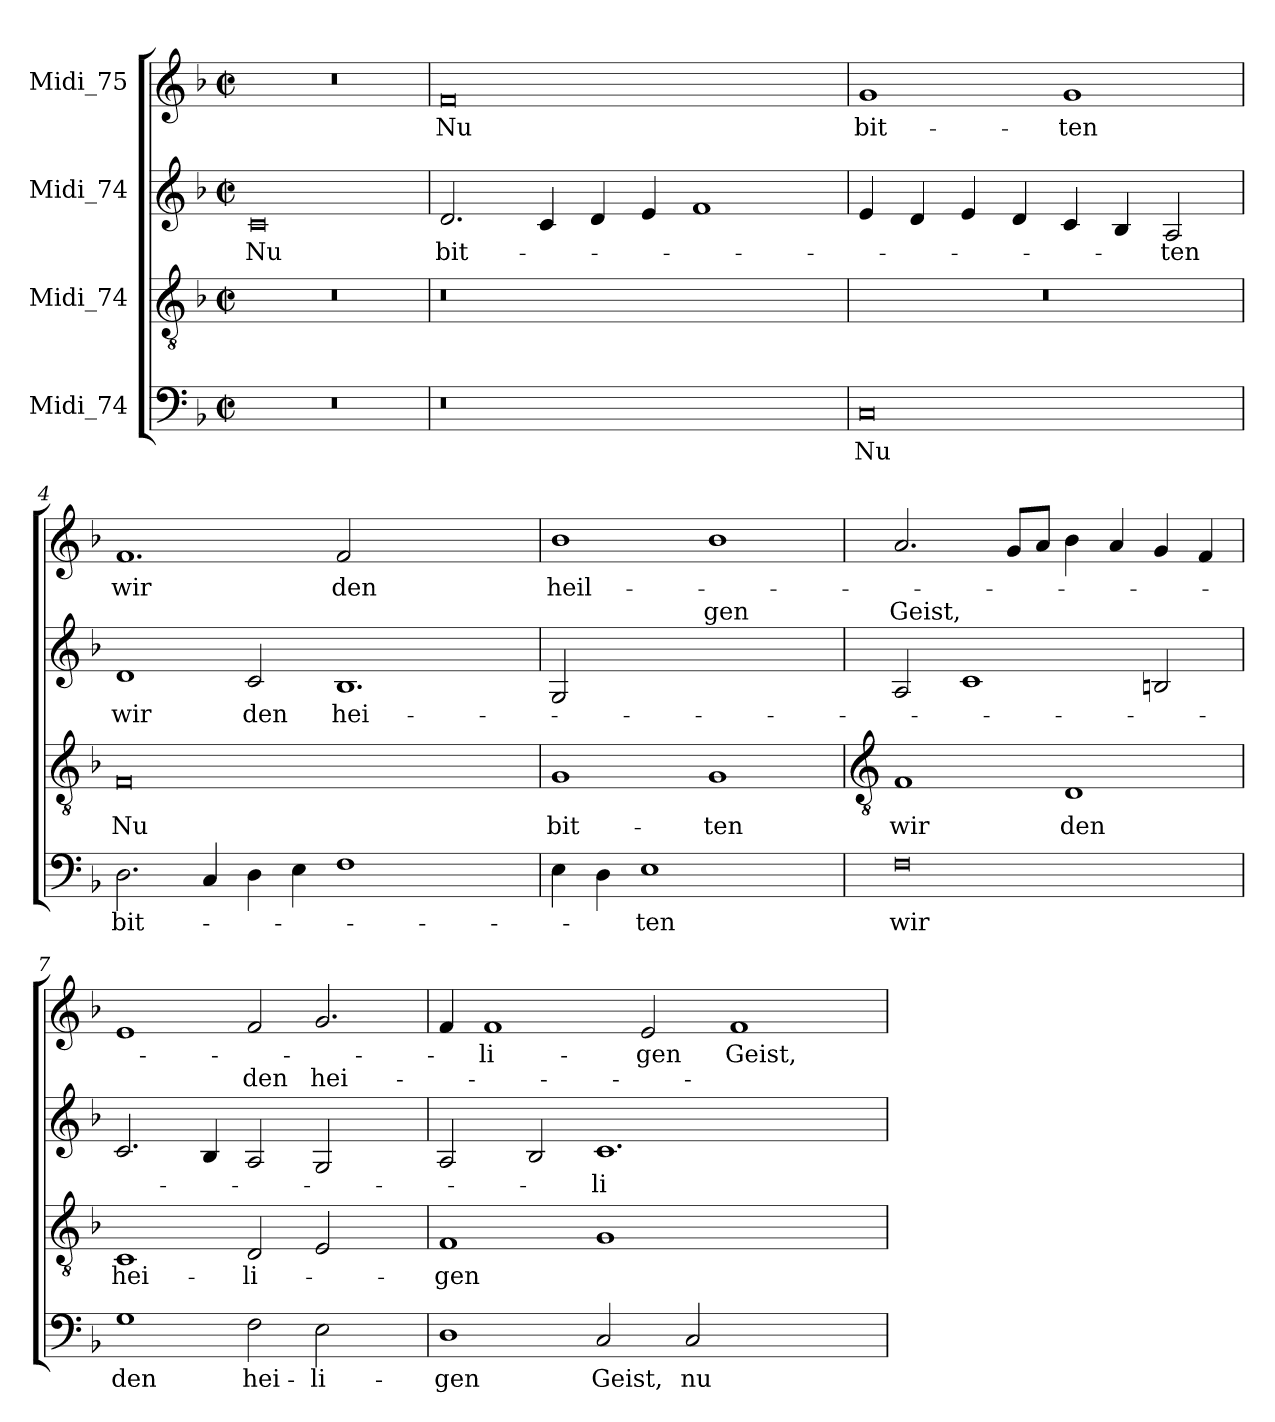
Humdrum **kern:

**kern	**text	**kern	**text	**kern	**text	**kern	**text	**text
*part4	*part4	*part3	*part3	*part2	*part2	*part1	*part1	*part1
*staff4	*staff4	*staff3	*staff3	*staff2	*staff2	*staff1	*staff1	*staff1
*I"Midi_74	*	*I"Midi_74	*	*I"Midi_74	*	*I"Midi_75	*	*
*clefF4	*	*clefGv2	*	*clefG2	*	*clefG2	*	*
*k[b-]	*	*k[b-]	*	*k[b-]	*	*k[b-]	*	*
*F:	*	*F:	*	*F:	*	*F:	*	*
*M4/2	*	*M4/2	*	*M4/2	*	*M4/2	*	*
*met(c|)	*	*met(c|)	*	*met(c|)	*	*met(c|)	*	*
=1	=1	=1	=1	=1	=1	=1	=1	=1
!	!	!	!	!	!LO:LY:b	!	!	!
0r	.	0r	.	0c	Nu	0r	.	.
=2	=2	=2	=2	=2	=2	=2	=2	=2
!	!	!	!	!	!LO:LY:b	!	!LO:LY:b	!
0r	.	0r	.	2.d	bit-	0f	Nu	.
.	.	.	.	4c	.	.	.	.
.	.	.	.	4d	.	.	.	.
.	.	.	.	4e	.	.	.	.
.	.	.	.	1f	.	.	.	.
2ryy	.	2ryy	.	.	.	2ryy	.	.
=3	=3	=3	=3	=3	=3	=3	=3	=3
!	!LO:LY:b	!	!	!	!	!	!LO:LY:b	!
0C	Nu	0r	.	4e	.	1g	bit-	.
.	.	.	.	4d	.	.	.	.
.	.	.	.	4e	.	.	.	.
.	.	.	.	4d	.	.	.	.
!	!	!	!	!	!	!	!LO:LY:b	!
.	.	.	.	4c	.	1g	-ten	.
.	.	.	.	4B-	.	.	.	.
!	!	!	!	!	!LO:LY:b	!	!	!
.	.	.	.	2A	-ten	.	.	.
=4	=4	=4	=4	=4	=4	=4	=4	=4
!	!LO:LY:b	!	!LO:LY:b	!	!LO:LY:b	!	!LO:LY:b	!
2.D	bit-	0F	Nu	1d	wir	1.f	wir	.
4C	.	.	.	.	.	.	.	.
!	!	!	!	!	!LO:LY:b	!	!	!
4D	.	.	.	2c	den	.	.	.
4E	.	.	.	.	.	.	.	.
!	!	!	!	!	!LO:LY:b	!	!LO:LY:b	!
1F	.	.	.	1.B-	hei-	2f	den	.
.	.	1ryy	.	.	.	1ryy	.	.
2ryy	.	.	.	.	.	.	.	.
=5	=5	=5	=5	=5	=5	=5	=5	=5
!	!	!	!LO:LY:b	!	!	!	!LO:LY:b	!
4E	.	1G	bit-	2G	.	1b-	heil-	.
4D	.	.	.	.	.	.	.	.
!	!LO:LY:b	!	!	!	!	!	!	!
1E	-ten	.	.	1.ryy	.	.	.	.
!	!	!	!LO:LY:b	!	!	!	!	!LO:LY:b
.	.	1G	-ten	.	.	1b-	.	-gen
2ryy	.	.	.	.	.	.	.	.
!!LO:LB:g=z
=6	=6	=6	=6	=6	=6	=6	=6	=6
*	*	*clefGv2	*	*	*	*	*	*
!	!LO:LY:b	!	!LO:LY:b	!	!	!	!	!LO:LY:b
0F	wir	1F	wir	2A	.	2.a	.	Geist,
.	.	.	.	1c	.	.	.	.
.	.	.	.	.	.	8gL	.	.
.	.	.	.	.	.	8aJ	.	.
!	!	!	!LO:LY:b	!	!	!	!	!
.	.	1D	den	.	.	4b-	.	.
.	.	.	.	.	.	4a	.	.
.	.	.	.	2Bn	.	4g	.	.
.	.	.	.	.	.	4f	.	.
=7	=7	=7	=7	=7	=7	=7	=7	=7
!	!LO:LY:b	!	!LO:LY:b	!	!	!	!	!
1G	den	1C	hei-	2.c	.	1e	.	.
.	.	.	.	4B-	.	.	.	.
!	!LO:LY:b	!	!LO:LY:b	!	!	!	!	!LO:LY:b
2F	hei-	2D	-li-	2A	.	2f	.	den
!	!LO:LY:b	!	!	!	!	!	!	!LO:LY:b
2E	-li-	2E	.	2G	.	2.g	.	hei-
4ryy	.	4ryy	.	4ryy	.	.	.	.
=8	=8	=8	=8	=8	=8	=8	=8	=8
!	!LO:LY:b	!	!LO:LY:b	!	!	!	!	!
1D	-gen	1F	-gen	2A	.	4f	.	.
!	!	!	!	!	!	!	!LO:LY:b	!
.	.	.	.	.	.	1f	-li-	.
.	.	.	.	2B-	.	.	.	.
!	!LO:LY:b	!	!	!	!LO:LY:b	!	!	!
2C	Geist,	1G	.	1.c	-li-	.	.	.
!	!	!	!	!	!	!	!LO:LY:b	!
.	.	.	.	.	.	2e	-gen	.
!	!LO:LY:b	!	!	!	!	!	!	!
2C	nu	.	.	.	.	.	.	.
!	!	!	!	!	!	!	!LO:LY:b	!
.	.	.	.	.	.	1f	Geist,	.
2.ryy	.	2.ryy	.	.	.	.	.	.
.	.	.	.	4ryy	.	.	.	.
=	=	=	=	=	=	=	=	=
*-	*-	*-	*-	*-	*-	*-	*-	*-
